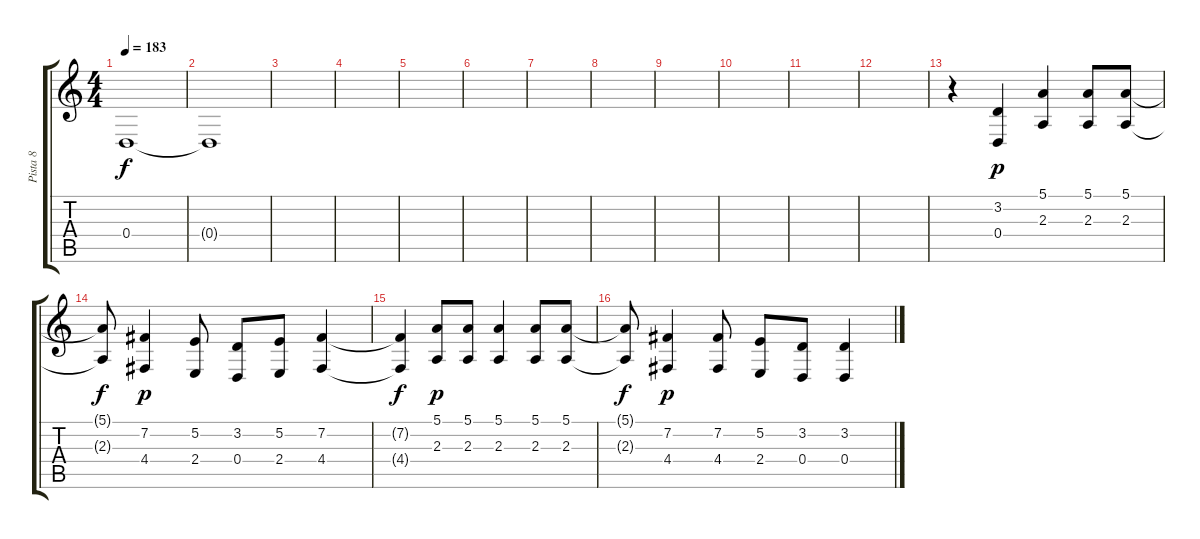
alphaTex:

\track ("Pista 8" "Pista 8") {instrument electricgrandpiano}
\staff {score tabs}
\tuning (E4 B3 G3 D3 A2 E2) {hide}
\ts (4 4)
\tempo 183
\clef g2
\ks c
0.4{t}.1{dy f} |
0.4{t}.1 |
|
|
|
|
|
|
|
|
|
|
r.4 (3.2 0.4).4{dy p} (5.1 2.3).4 (5.1 2.3).8 (5.1 2.3).8 |
(5.1{t} 2.3{t}).8{dy f} (7.2 4.4).4{dy p} (5.2 2.4).8 (3.2 0.4).8 (5.2 2.4).8 (7.2 4.4).4 |
(7.2{t} 4.4{t}).4{dy f} (5.1 2.3).8{dy p} (5.1 2.3).8 (5.1 2.3).4 (5.1 2.3).8 (5.1 2.3).8 |
(5.1{t} 2.3{t}).8{dy f} (7.2 4.4).4{dy p} (7.2 4.4).8 (5.2 2.4).8 (3.2 0.4).8 (3.2 0.4).4
